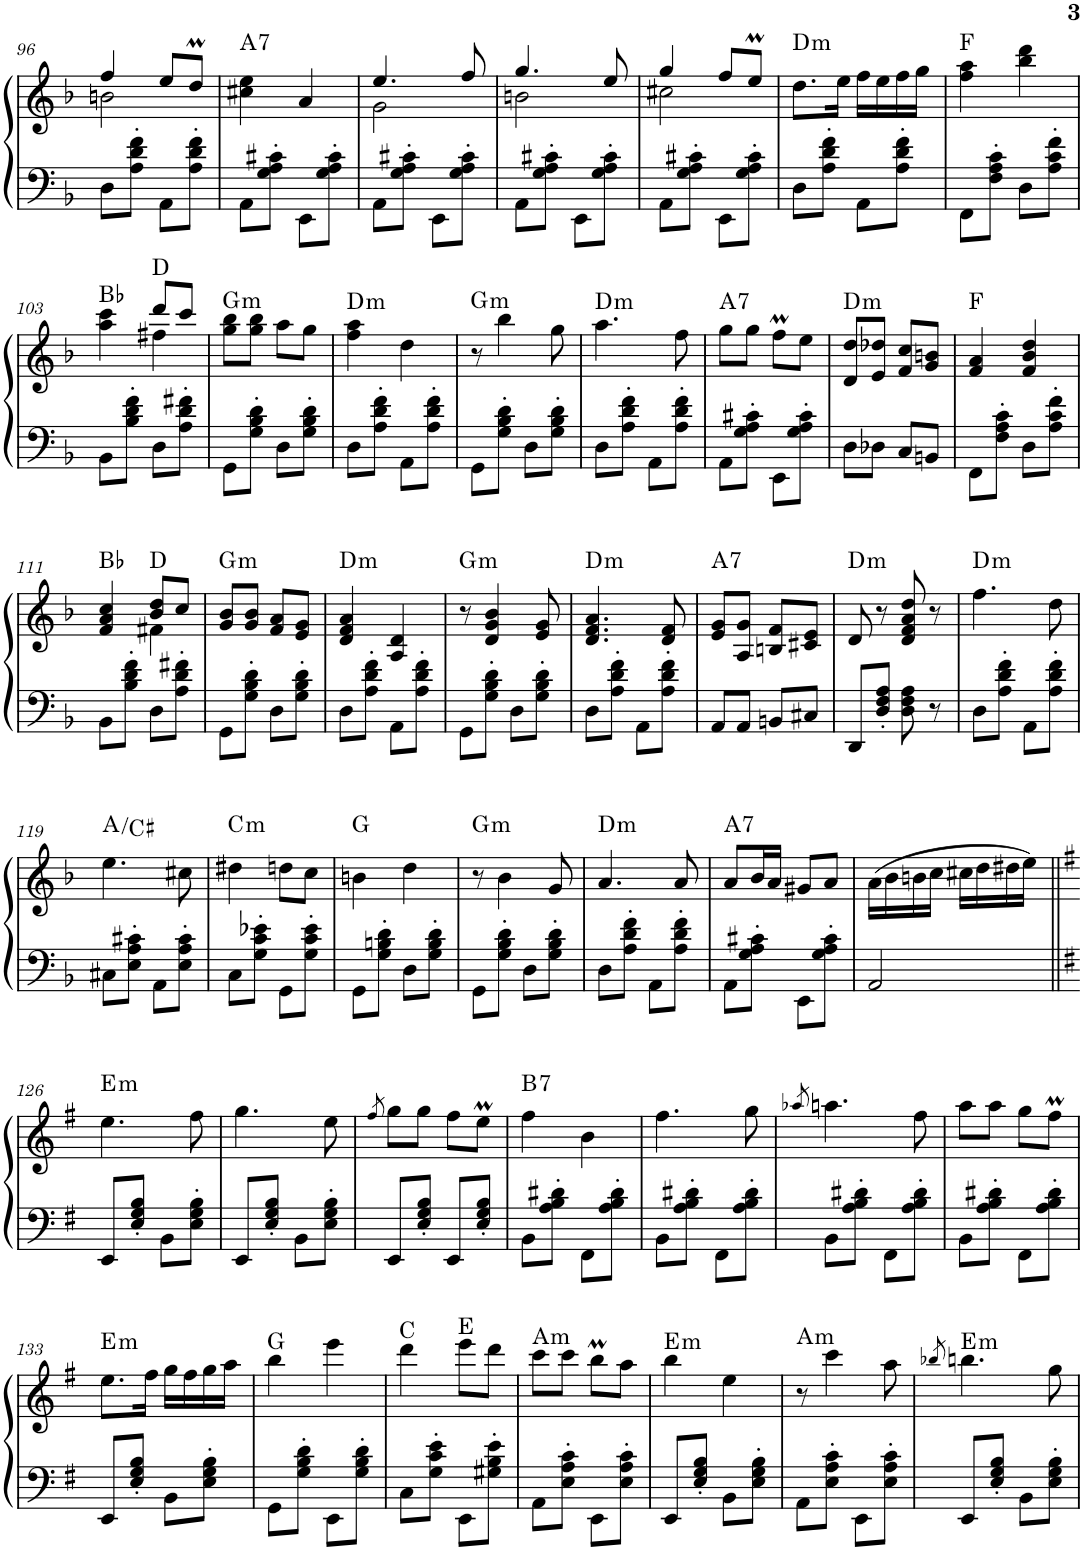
**kern	**kern	**harte
*part1	*part1	*part1
*staff2	*staff1	*
*I"手风琴	*	*
!!LO:PB:g=z
*clefF4	*clefG2	*
*k[b-]	*k[b-]	*
*M2/4	*M2/4	*
=96	=96	=96
*	*^	*
8D\L	4ff/	2bn\	.
8A\' 8d\' 8f\'J	.	.	.
8AA\L	8ee/L	.	.
8A\' 8d\' 8f\'J	8ddM/J	.	.
*	*v	*v	*
=97	=97	=97
!	!	!LO:H:kt=7
8AA\L	4cc#X\ 4ee\	A:7
8G\' 8A\' 8c#X\'J	.	.
8EE\L	4a/	.
8G\' 8A\' 8c#\'J	.	.
=98	=98	=98
*	*^	*
8AA\L	4.ee/	2g\	.
8G\' 8A\' 8c#X\'J	.	.	.
8EE\L	.	.	.
8G\' 8A\' 8c#\'J	8ff/	.	.
=99	=99	=99	=99
8AA\L	4.gg/	2bn\	.
8G\' 8A\' 8c#X\'J	.	.	.
8EE\L	.	.	.
8G\' 8A\' 8c#\'J	8ee/	.	.
=100	=100	=100	=100
8AA\L	4gg/	2cc#X\	.
8G\' 8A\' 8c#X\'J	.	.	.
8EE\L	8ff/L	.	.
8G\' 8A\' 8c#\'J	8eem/J	.	.
*	*v	*v	*
=101	=101	=101
!	!	!LO:H:kt=m
8D\L	8.dd\L	D:min
8A\' 8d\' 8f\'J	.	.
.	16ee\Jk	.
8AA\L	16ff\LL	.
.	16ee\	.
8A\' 8d\' 8f\'J	16ff\	.
.	16gg\JJ	.
=102	=102	=102
8FF\L	4ff\ 4aa\	F:maj
8F\' 8A\' 8c\'J	.	.
8D\L	4bb-\ 4ddd\	.
8A\' 8c\' 8f\'J	.	.
!!LO:LB:g=z
=103	=103	=103
*	*^	*
8BB-\L	4aa\ 4ccc\	4ryy	Bb:maj
8B-\' 8d\' 8f\'J	.	.	.
8D\L	8ddd/L	4ff#X\	D:maj
8A\' 8d\' 8f#X\'J	8ccc/J	.	.
*	*v	*v	*
=104	=104	=104
!	!	!LO:H:kt=m
8GG\L	8gg\ 8bb-\L	G:min
8G\' 8B-\' 8d\'J	8gg\ 8bb-\J	.
8D\L	8aa\L	.
8G\' 8B-\' 8d\'J	8gg\J	.
=105	=105	=105
!	!	!LO:H:kt=m
8D\L	4ff\ 4aa\	D:min
8A\' 8d\' 8f\'J	.	.
8AA\L	4dd\	.
8A\' 8d\' 8f\'J	.	.
=106	=106	=106
!	!	!LO:H:kt=m
8GG\L	8r	G:min
8G\' 8B-\' 8d\'J	4bb-\	.
8D\L	.	.
8G\' 8B-\' 8d\'J	8gg\	.
=107	=107	=107
!	!	!LO:H:kt=m
8D\L	4.aa\	D:min
8A\' 8d\' 8f\'J	.	.
8AA\L	.	.
8A\' 8d\' 8f\'J	8ff\	.
=108	=108	=108
!	!	!LO:H:kt=7
8AA\L	8gg\L	A:7
8G\' 8A\' 8c#X\'J	8gg\J	.
8EE\L	8ffM\L	.
8G\' 8A\' 8c#\'J	8ee\J	.
=109	=109	=109
!	!	!LO:H:kt=m
8D\L	8d/ 8dd/L	D:min
8D-X\J	8e/ 8dd-X/J	.
8C/L	8f/ 8cc/L	.
8BBn/J	8g/ 8bn/J	.
=110	=110	=110
8FF\L	4f/ 4a/	F:maj
8F\' 8A\' 8c\'J	.	.
8D\L	4f/ 4b-/ 4dd/	.
8A\' 8c\' 8f\'J	.	.
!!LO:LB:g=z
=111	=111	=111
*	*^	*
8BB-\L	4f/ 4a/ 4cc/	4ryy	Bb:maj
8B-\' 8d\' 8f\'J	.	.	.
8D\L	8b-/ 8dd/L	4f#X\	D:maj
8A\' 8d\' 8f#X\'J	8cc/J	.	.
*	*v	*v	*
=112	=112	=112
!	!	!LO:H:kt=m
8GG\L	8g/ 8b-/L	G:min
8G\' 8B-\' 8d\'J	8g/ 8b-/J	.
8D\L	8f/ 8a/L	.
8G\' 8B-\' 8d\'J	8e/ 8g/J	.
=113	=113	=113
!	!	!LO:H:kt=m
8D\L	4d/ 4f/ 4a/	D:min
8A\' 8d\' 8f\'J	.	.
8AA\L	4A/ 4d/	.
8A\' 8d\' 8f\'J	.	.
=114	=114	=114
!	!	!LO:H:kt=m
8GG\L	8r	G:min
8G\' 8B-\' 8d\'J	4d/ 4g/ 4b-/	.
8D\L	.	.
8G\' 8B-\' 8d\'J	8e/ 8g/	.
=115	=115	=115
!	!	!LO:H:kt=m
8D\L	4.d/ 4.f/ 4.a/	D:min
8A\' 8d\' 8f\'J	.	.
8AA\L	.	.
8A\' 8d\' 8f\'J	8d/ 8f/	.
=116	=116	=116
!	!	!LO:H:kt=7
8AA/L	8e/ 8g/L	A:7
8AA/J	8A/ 8g/J	.
8BBn/L	8Bn/ 8f/L	.
8C#X/J	8c#X/ 8e/J	.
=117	=117	=117
!	!	!LO:H:kt=m
8DD/L	8d/	D:min
8D/' 8F/' 8A/'J	8r	.
8D\ 8F\ 8A\	8d/ 8f/ 8a/ 8dd/	.
8r	8r	.
=118	=118	=118
!	!	!LO:H:kt=m
8D\L	4.ff\	D:min
8A\' 8d\' 8f\'J	.	.
8AA\L	.	.
8A\' 8d\' 8f\'J	8dd\	.
!!LO:LB:g=z
=119	=119	=119
8C#X\L	4.ee\	A:maj/3
8E\' 8A\' 8c#X\'J	.	.
8AA\L	.	.
8E\' 8A\' 8c#\'J	8cc#X\	.
=120	=120	=120
!	!	!LO:H:kt=m
8C\L	4dd#X\	C:min
8G\' 8c\' 8e-X\'J	.	.
8GG\L	8ddn\L	.
8G\' 8c\' 8e-\'J	8cc\J	.
=121	=121	=121
8GG\L	4bn\	G:maj
8G\' 8Bn\' 8d\'J	.	.
8D\L	4dd\	.
8G\' 8B\' 8d\'J	.	.
=122	=122	=122
!	!	!LO:H:kt=m
8GG\L	8r	G:min
8G\' 8B-\' 8d\'J	4b-\	.
8D\L	.	.
8G\' 8B-\' 8d\'J	8g/	.
=123	=123	=123
!	!	!LO:H:kt=m
8D\L	4.a/	D:min
8A\' 8d\' 8f\'J	.	.
8AA\L	.	.
8A\' 8d\' 8f\'J	8a/	.
=124	=124	=124
!	!	!LO:H:kt=7
8AA\L	8a/L	A:7
8G\' 8A\' 8c#X\'J	16b-/L	.
.	16a/JJ	.
8EE\L	8g#X/L	.
8G\' 8A\' 8c#\'J	8a/J	.
=125	=125	=125
2AA/	(16a\LL	.
.	16b-\	.
.	16bn\	.
.	16cc\JJ	.
.	16cc#X\LL	.
.	16dd\	.
.	16dd#X\	.
.	16ee\JJ)	.
!!LO:LB:g=z
=126||	=126||	=126||
*k[f#]	*k[f#]	*
!	!	!LO:H:kt=m
8EE/L	4.ee\	E:min
8E/' 8G/' 8B/'J	.	.
8BB\L	.	.
8E\' 8G\' 8B\'J	8ff#\	.
=127	=127	=127
8EE/L	4.gg\	.
8E/' 8G/' 8B/'J	.	.
8BB\L	.	.
8E\' 8G\' 8B\'J	8ee\	.
=128	=128	=128
.	8qff#/	.
8EE/L	8gg\L	.
8E/' 8G/' 8B/'J	8gg\J	.
8EE/L	8ff#\L	.
8E/' 8G/' 8B/'J	8eeM\J	.
=129	=129	=129
!	!	!LO:H:kt=7
8BB\L	4ff#\	B:7
8A\' 8B\' 8d#X\'J	.	.
8FF#\L	4b\	.
8A\' 8B\' 8d#\'J	.	.
=130	=130	=130
8BB\L	4.ff#\	.
8A\' 8B\' 8d#X\'J	.	.
8FF#\L	.	.
8A\' 8B\' 8d#\'J	8gg\	.
=131	=131	=131
.	8qaa-X/	.
8BB\L	4.aan\	.
8A\' 8B\' 8d#X\'J	.	.
8FF#\L	.	.
8A\' 8B\' 8d#\'J	8ff#\	.
=132	=132	=132
8BB\L	8aa\L	.
8A\' 8B\' 8d#X\'J	8aa\J	.
8FF#\L	8gg\L	.
8A\' 8B\' 8d#\'J	8ff#m\J	.
!!LO:LB:g=z
=133	=133	=133
!	!	!LO:H:kt=m
8EE/L	8.ee\L	E:min
8E/' 8G/' 8B/'J	.	.
.	16ff#\Jk	.
8BB\L	16gg\LL	.
.	16ff#\	.
8E\' 8G\' 8B\'J	16gg\	.
.	16aa\JJ	.
=134	=134	=134
8GG\L	4bb\	G:maj
8G\' 8B\' 8d\'J	.	.
8EE\L	4eee\	.
8G\' 8B\' 8d\'J	.	.
=135	=135	=135
8C\L	4ddd\	C:maj
8G\' 8c\' 8e\'J	.	.
8EE\L	8eee\L	E:maj
8G#X\' 8B\' 8e\'J	8ddd\J	.
=136	=136	=136
!	!	!LO:H:kt=m
8AA\L	8ccc\L	A:min
8E\' 8A\' 8c\'J	8ccc\J	.
8EE\L	8bbm\L	.
8E\' 8A\' 8c\'J	8aa\J	.
=137	=137	=137
!	!	!LO:H:kt=m
8EE/L	4bb\	E:min
8E/' 8G/' 8B/'J	.	.
8BB\L	4ee\	.
8E\' 8G\' 8B\'J	.	.
=138	=138	=138
!	!	!LO:H:kt=m
8AA\L	8r	A:min
8E\' 8A\' 8c\'J	4ccc\	.
8EE\L	.	.
8E\' 8A\' 8c\'J	8aa\	.
=139	=139	=139
.	8qbb-X/	.
!	!	!LO:H:kt=m
8EE/L	4.bbn\	E:min
8E/' 8G/' 8B/'J	.	.
8BB\L	.	.
8E\' 8G\' 8B\'J	8gg\	.
=	=	=
*-	*-	*-
